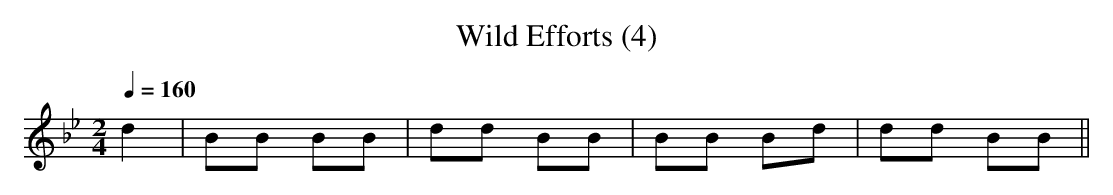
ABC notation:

X:1
T:Wild Efforts (4)
M:2/4
L:1/8
Q:1/4=160
K:Bb
d2|BB BB|dd BB|BB Bd|dd BB||
